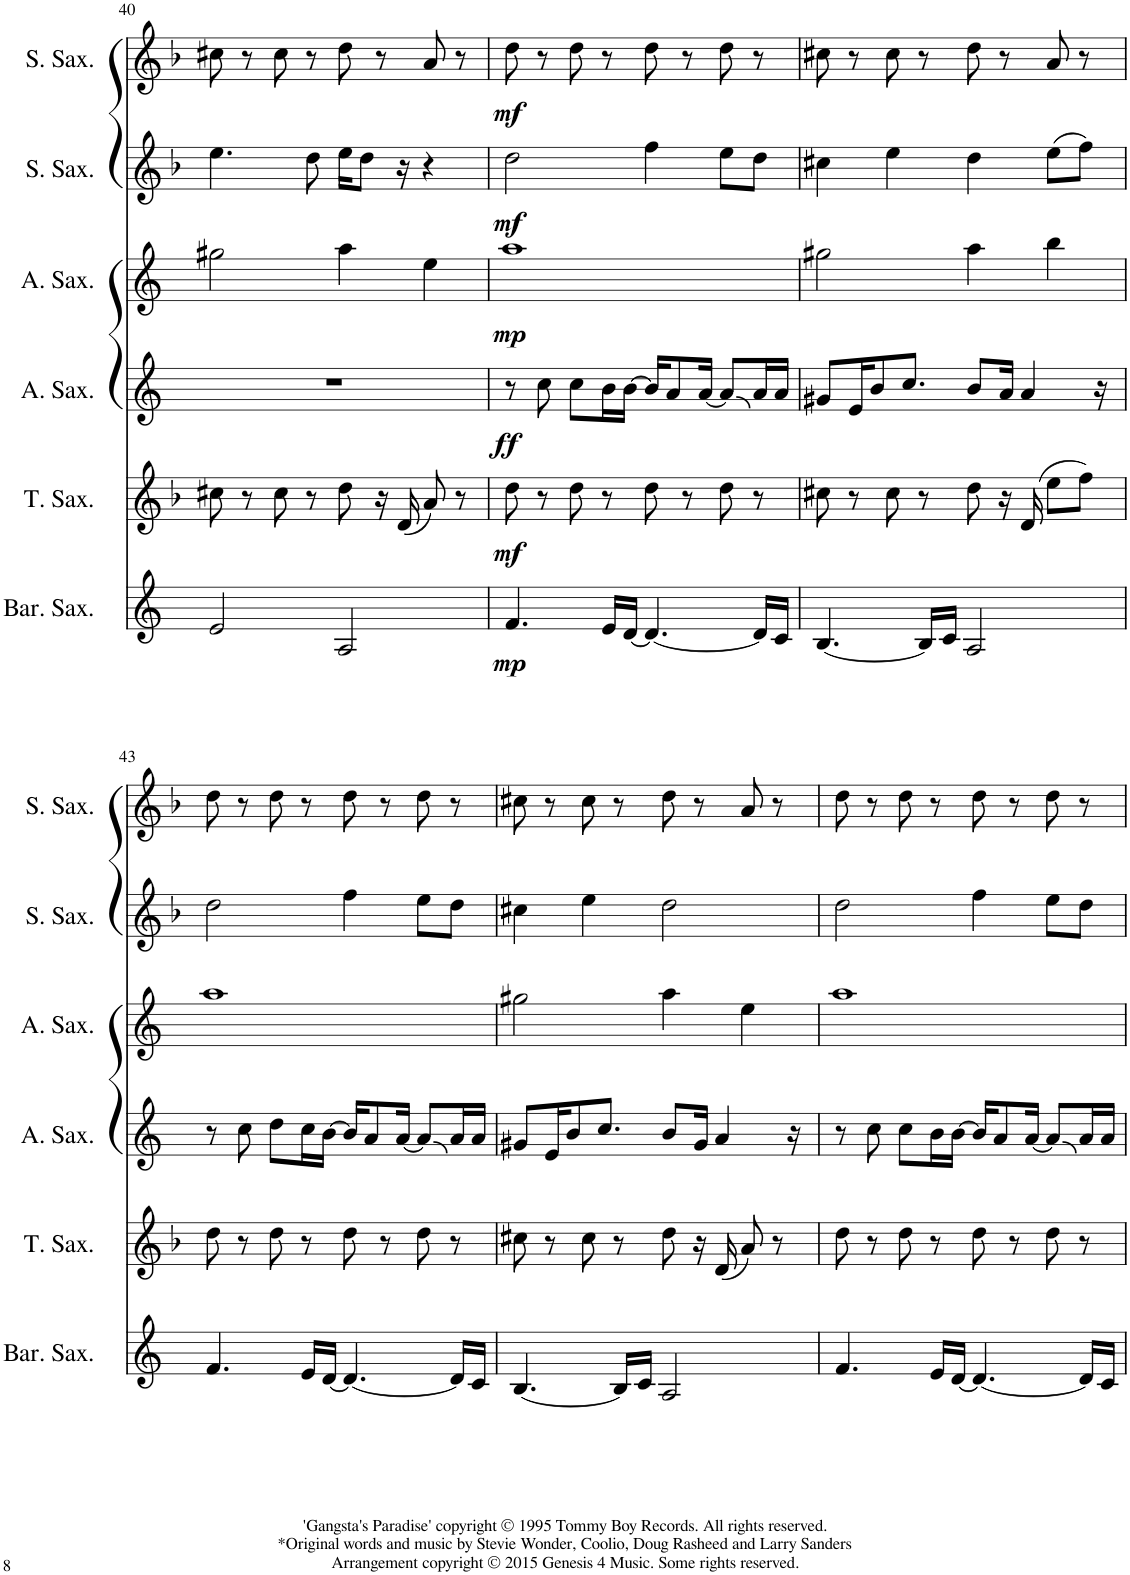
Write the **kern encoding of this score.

**kern	**dynam	**kern	**dynam	**kern	**dynam	**kern	**dynam	**kern	**dynam	**kern	**dynam
*part6	*part6	*part5	*part5	*part4	*part4	*part3	*part3	*part2	*part2	*part1	*part1
*staff6	*staff6	*staff5	*staff5	*staff4	*staff4	*staff3	*staff3	*staff2	*staff2	*staff1	*staff1
*I"Baritone Saxophone	*	*I"Tenor Saxophone	*	*I"Alto Saxophone	*	*I"Alto Saxophone	*	*I"Soprano Saxophone	*	*I"Soprano Saxophone	*
*I'Bar. Sax.	*	*I'T. Sax.	*	*I'A. Sax.	*	*I'A. Sax.	*	*I'S. Sax.	*	*I'S. Sax.	*
!!LO:PB:g=z
*clefG2	*	*clefG2	*	*clefG2	*	*clefG2	*	*clefG2	*	*clefG2	*
*Trd12c21	*	*Trd8c14	*	*Trd5c9	*	*Trd5c9	*	*Trd1c2	*	*Trd1c2	*
*k[]	*	*k[b-]	*	*k[]	*	*k[]	*	*k[b-]	*	*k[b-]	*
*M4/4	*	*M4/4	*	*M4/4	*	*M4/4	*	*M4/4	*	*M4/4	*
=40	=40	=40	=40	=40	=40	=40	=40	=40	=40	=40	=40
2e/	.	8cc#X\	.	1r	.	2gg#X\	.	4.ee\	.	8cc#X\	.
.	.	8r	.	.	.	.	.	.	.	8r	.
.	.	8cc#\	.	.	.	.	.	.	.	8cc#\	.
.	.	8r	.	.	.	.	.	8dd\	.	8r	.
2A/	.	8dd\	.	.	.	4aa\	.	16ee\KL	.	8dd\	.
.	.	.	.	.	.	.	.	8dd\J	.	.	.
.	.	16r	.	.	.	.	.	.	.	8r	.
.	.	(16d/	.	.	.	.	.	16r	.	.	.
.	.	8a/)	.	.	.	4ee\	.	4r	.	8a/	.
.	.	8r	.	.	.	.	.	.	.	8r	.
=41	=41	=41	=41	=41	=41	=41	=41	=41	=41	=41	=41
!	!LO:DY:b	!	!LO:DY:b	!	!LO:DY:b	!	!LO:DY:b	!	!LO:DY:b	!	!LO:DY:b
4.f/	mp	8dd\	mf	8r	ff	1aa	mp	2dd\	mf	8dd\	mf
.	.	8r	.	8cc\	.	.	.	.	.	8r	.
.	.	8dd\	.	8cc\L	.	.	.	.	.	8dd\	.
16e/LL	.	8r	.	16b\L	.	.	.	.	.	8r	.
[16d/JJ	.	.	.	[16b\JJ	.	.	.	.	.	.	.
4.d/_	.	8dd\	.	16b/KL]	.	.	.	4ff\	.	8dd\	.
.	.	.	.	8a/	.	.	.	.	.	.	.
.	.	8r	.	.	.	.	.	.	.	8r	.
.	.	.	.	[16a/Jk	.	.	.	.	.	.	.
.	.	8dd\	.	8a/L]	.	.	.	8ee\L	.	8dd\	.
16d/LL]	.	8r	.	16a/L	.	.	.	8dd\J	.	8r	.
16c/JJ	.	.	.	16a/JJ	.	.	.	.	.	.	.
=42	=42	=42	=42	=42	=42	=42	=42	=42	=42	=42	=42
[4.B/	.	8cc#X\	.	8g#X/L	.	2gg#X\	.	4cc#X\	.	8cc#X\	.
.	.	8r	.	16e/K	.	.	.	.	.	8r	.
.	.	.	.	8b/	.	.	.	.	.	.	.
.	.	8cc#\	.	.	.	.	.	4ee\	.	8cc#\	.
.	.	.	.	8.cc/J	.	.	.	.	.	.	.
16B/LL]	.	8r	.	.	.	.	.	.	.	8r	.
16c/JJ	.	.	.	.	.	.	.	.	.	.	.
2A/	.	8dd\	.	8b/L	.	4aa\	.	4dd\	.	8dd\	.
.	.	16r	.	16a/Jk	.	.	.	.	.	8r	.
.	.	(16d/	.	4a/	.	.	.	.	.	.	.
.	.	8ee\L	.	.	.	4bb\	.	(8ee\L	.	8a/	.
.	.	8ff\J)	.	.	.	.	.	8ff\J)	.	8r	.
.	.	.	.	16r	.	.	.	.	.	.	.
!!LO:LB:g=z
=43	=43	=43	=43	=43	=43	=43	=43	=43	=43	=43	=43
4.f/	.	8dd\	.	8r	.	1aa	.	2dd\	.	8dd\	.
.	.	8r	.	8cc\	.	.	.	.	.	8r	.
.	.	8dd\	.	8dd\L	.	.	.	.	.	8dd\	.
16e/LL	.	8r	.	16cc\L	.	.	.	.	.	8r	.
[16d/JJ	.	.	.	[16b\JJ	.	.	.	.	.	.	.
4.d/_	.	8dd\	.	16b/KL]	.	.	.	4ff\	.	8dd\	.
.	.	.	.	8a/	.	.	.	.	.	.	.
.	.	8r	.	.	.	.	.	.	.	8r	.
.	.	.	.	[16a/Jk	.	.	.	.	.	.	.
.	.	8dd\	.	8a/L]	.	.	.	8ee\L	.	8dd\	.
16d/LL]	.	8r	.	16a/L	.	.	.	8dd\J	.	8r	.
16c/JJ	.	.	.	16a/JJ	.	.	.	.	.	.	.
=44	=44	=44	=44	=44	=44	=44	=44	=44	=44	=44	=44
[4.B/	.	8cc#X\	.	8g#X/L	.	2gg#X\	.	4cc#X\	.	8cc#X\	.
.	.	8r	.	16e/K	.	.	.	.	.	8r	.
.	.	.	.	8b/	.	.	.	.	.	.	.
.	.	8cc#\	.	.	.	.	.	4ee\	.	8cc#\	.
.	.	.	.	8.cc/J	.	.	.	.	.	.	.
16B/LL]	.	8r	.	.	.	.	.	.	.	8r	.
16c/JJ	.	.	.	.	.	.	.	.	.	.	.
2A/	.	8dd\	.	8b/L	.	4aa\	.	2dd\	.	8dd\	.
.	.	16r	.	16g#/Jk	.	.	.	.	.	8r	.
.	.	(16d/	.	4a/	.	.	.	.	.	.	.
.	.	8a/)	.	.	.	4ee\	.	.	.	8a/	.
.	.	8r	.	.	.	.	.	.	.	8r	.
.	.	.	.	16r	.	.	.	.	.	.	.
=45	=45	=45	=45	=45	=45	=45	=45	=45	=45	=45	=45
4.f/	.	8dd\	.	8r	.	1aa	.	2dd\	.	8dd\	.
.	.	8r	.	8cc\	.	.	.	.	.	8r	.
.	.	8dd\	.	8cc\L	.	.	.	.	.	8dd\	.
16e/LL	.	8r	.	16b\L	.	.	.	.	.	8r	.
[16d/JJ	.	.	.	[16b\JJ	.	.	.	.	.	.	.
4.d/_	.	8dd\	.	16b/KL]	.	.	.	4ff\	.	8dd\	.
.	.	.	.	8a/	.	.	.	.	.	.	.
.	.	8r	.	.	.	.	.	.	.	8r	.
.	.	.	.	[16a/Jk	.	.	.	.	.	.	.
.	.	8dd\	.	8a/L]	.	.	.	8ee\L	.	8dd\	.
16d/LL]	.	8r	.	16a/L	.	.	.	8dd\J	.	8r	.
16c/JJ	.	.	.	16a/JJ	.	.	.	.	.	.	.
=	=	=	=	=	=	=	=	=	=	=	=
*-	*-	*-	*-	*-	*-	*-	*-	*-	*-	*-	*-
